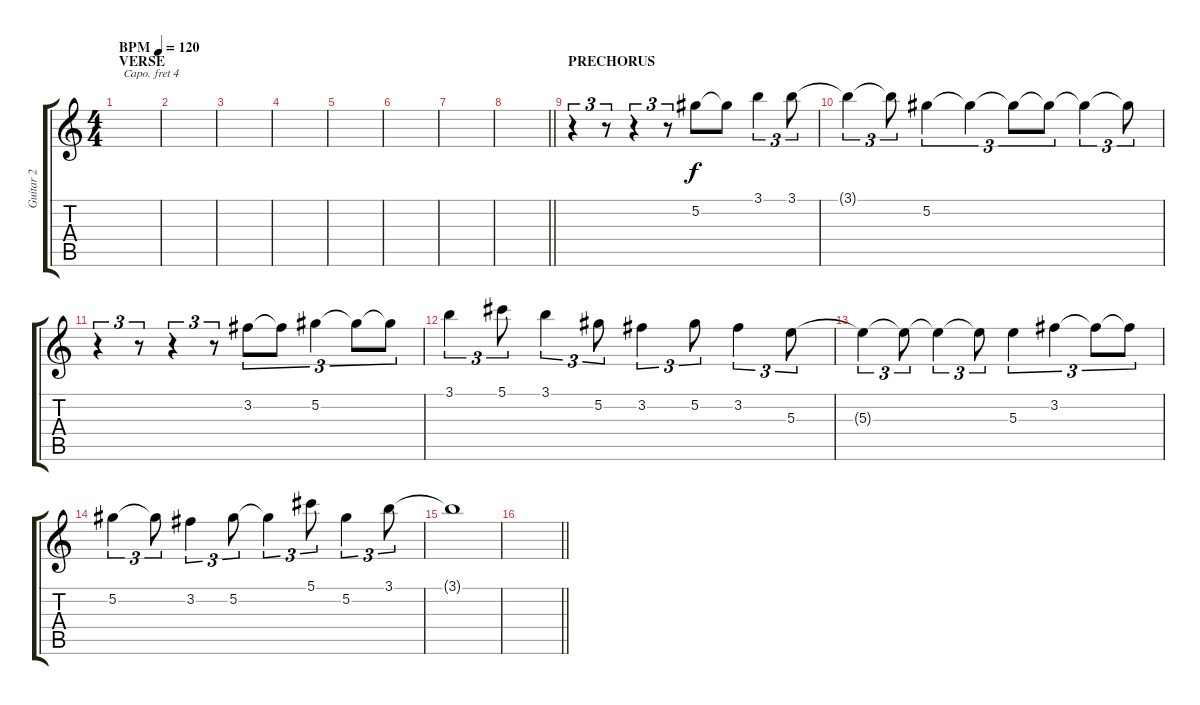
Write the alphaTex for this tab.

\track ("Guitar 2" "Guitar 2") {instrument acousticguitarnylon}
\staff {score tabs}
\capo 4
\tuning (E4 B3 G3 D3 A2 E2) {hide}
\ts (4 4)
\section ("" "VERSE")
\tempo (120 "BPM")
\clef g2
\ks c
|
|
|
|
|
|
|
\barLineRight lightlight
|
\section ("" "PRECHORUS")
r.4{tu (3 2)} r.8{tu (3 2)} r.4{tu (3 2)} r.8{tu (3 2)} 5.2.8 5.2{t}.8 3.1.4{tu (3 2)} 3.1.8{tu (3 2)} |
3.1{t}.4{tu (3 2)} 3.1{t}.8{tu (3 2)} 5.2.4{tu (3 2)} 5.2{t}.4{tu (3 2)} 5.2{t}.8{tu (3 2)} 5.2{t}.8{tu (3 2)} 5.2{t}.4{tu (3 2)} 5.2{t}.8{tu (3 2)} |
r.4{tu (3 2)} r.8{tu (3 2)} r.4{tu (3 2)} r.8{tu (3 2)} 3.2.8{tu (3 2)} 3.2{t}.8{tu (3 2)} 5.2.4{tu (3 2)} 5.2{t}.8{tu (3 2)} 5.2{t}.8{tu (3 2)} |
3.1.4{tu (3 2)} 5.1.8{tu (3 2)} 3.1.4{tu (3 2)} 5.2.8{tu (3 2)} 3.2.4{tu (3 2)} 5.2.8{tu (3 2)} 3.2.4{tu (3 2)} 5.3.8{tu (3 2)} |
5.3{t}.4{tu (3 2)} 5.3{t}.8{tu (3 2)} 5.3{t}.4{tu (3 2)} 5.3{t}.8{tu (3 2)} 5.3.4{tu (3 2)} 3.2.4{tu (3 2)} 3.2{t}.8{tu (3 2)} 3.2{t}.8{tu (3 2)} |
5.2.4{tu (3 2)} 5.2{t}.8{tu (3 2)} 3.2.4{tu (3 2)} 5.2.8{tu (3 2)} 5.2{t}.4{tu (3 2)} 5.1.8{tu (3 2)} 5.2.4{tu (3 2)} 3.1.8{tu (3 2)} |
3.1{t}.1 |
\barLineRight lightlight
